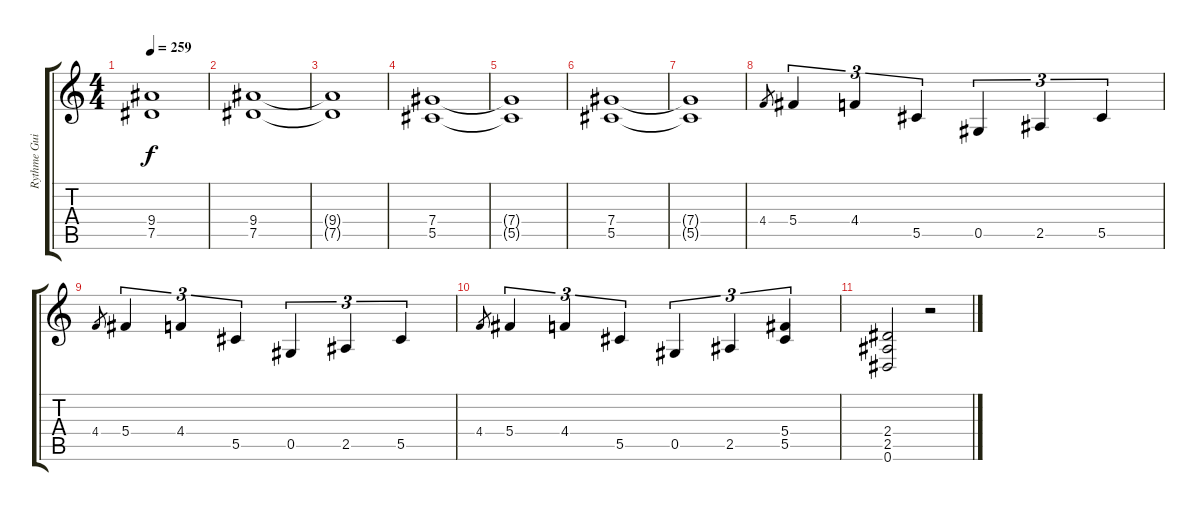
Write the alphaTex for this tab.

\track ("Rythme Guitar" "Rythme Gui") {instrument overdrivenguitar}
\staff {score tabs}
\tuning (Eb4 Bb3 Gb3 Db3 Ab2 Eb2) {hide}
\ts (4 4)
\tempo 259
\clef g2
\ks c
(9.4{t} 7.5{t}).1{dy f} |
(9.4 7.5).1 |
(9.4{t} 7.5{t}).1 |
(7.4 5.5).1 |
(7.4{t} 5.5{t}).1 |
(7.4 5.5).1 |
(7.4{t} 5.5{t}).1 |
4.4.8{gr} 5.4.4{tu (3 2)} 4.4.4{tu (3 2)} 5.5.4{tu (3 2)} 0.5.4{tu (3 2)} 2.5.4{tu (3 2)} 5.5.4{tu (3 2)} |
4.4.8{gr} 5.4.4{tu (3 2)} 4.4.4{tu (3 2)} 5.5.4{tu (3 2)} 0.5.4{tu (3 2)} 2.5.4{tu (3 2)} 5.5.4{tu (3 2)} |
4.4.8{gr} 5.4.4{tu (3 2)} 4.4.4{tu (3 2)} 5.5.4{tu (3 2)} 0.5.4{tu (3 2)} 2.5.4{tu (3 2)} (5.4 5.5).4{tu (3 2)} |
(2.4 2.5 0.6).2 r.2
